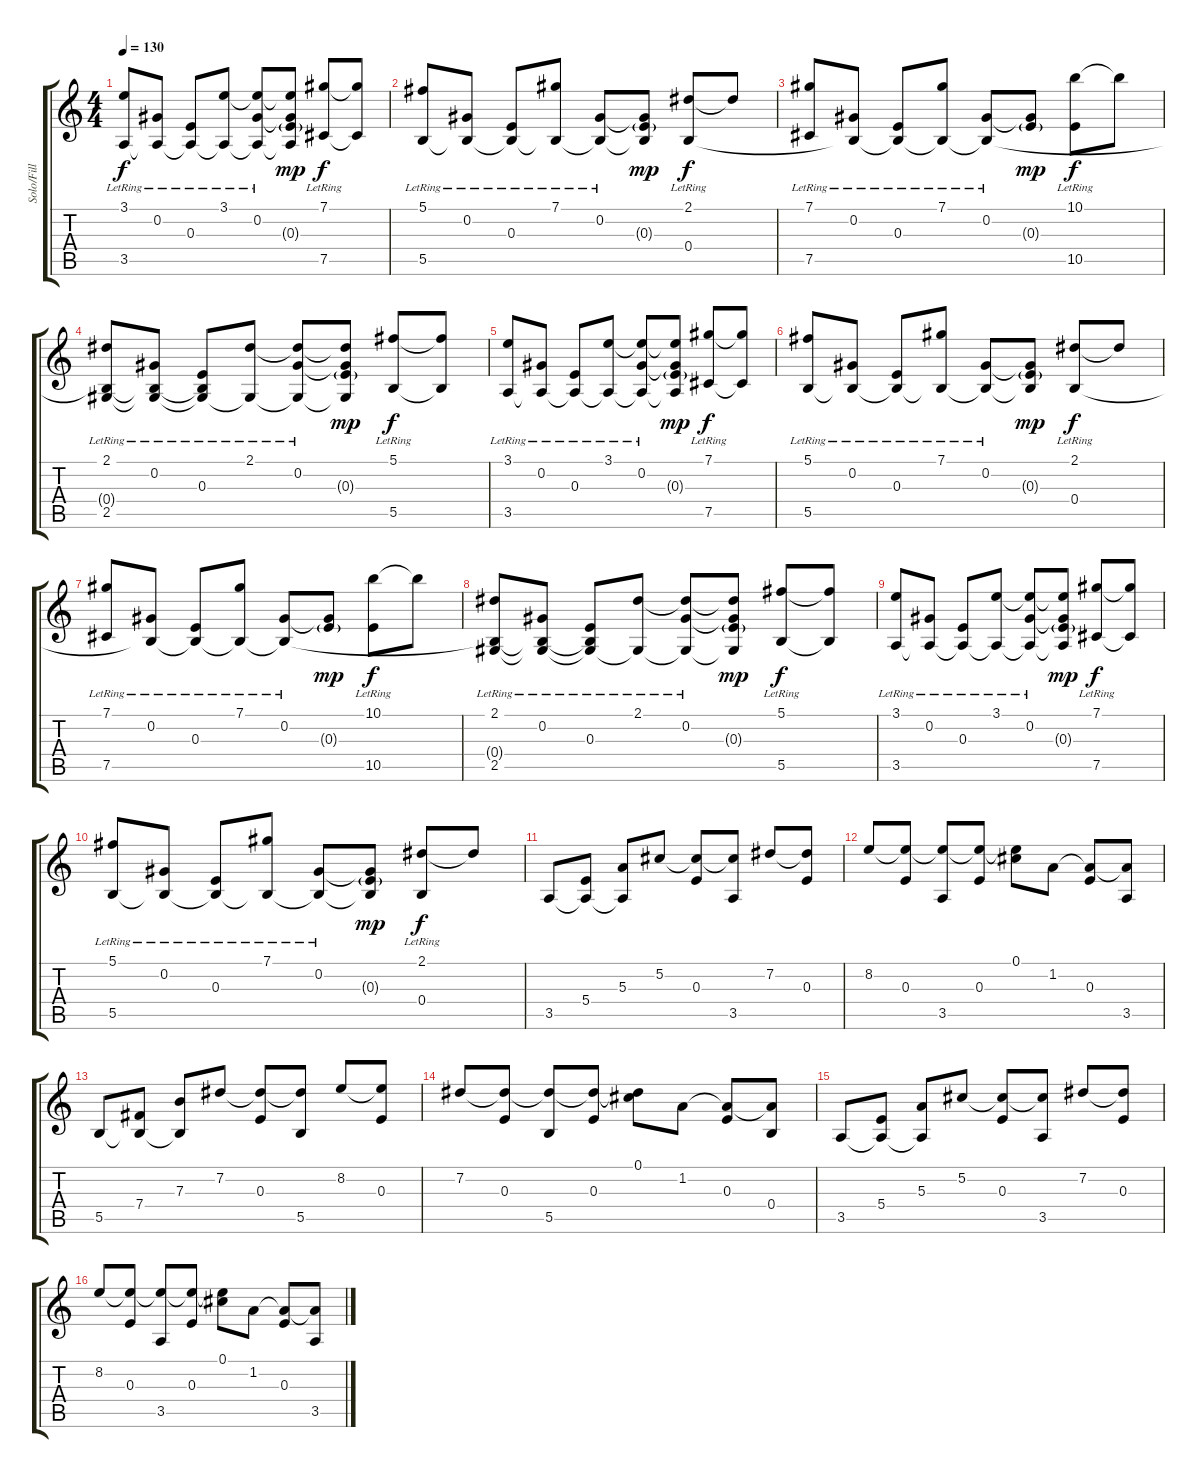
\track ("Solo/Fill Guitar" "Solo/Fill ") {instrument distortionguitar}
\staff {score tabs}
\tuning (Db4 Ab3 E3 B2 Gb2 B1) {hide}
\ts (4 4)
\tempo 130
\clef g2
\ks c
(3.1{lr} 3.5).8{dy f} (0.2{lr} 3.5{t}).8 (0.3{lr} 3.5{t}).8 (3.1{lr} 3.5{t}).8 (3.1{t} 0.2{lr} 3.5{t}).8 (3.1{t} 0.2{t} 0.3{g} 3.5{t}).8{dy mp} (7.1{lr} 7.5).8{dy f} (7.1{t} 7.5{t}).8 |
(5.1{lr} 5.5).8 (0.2{lr} 5.5{t}).8 (0.3{lr} 5.5{t}).8 (7.1{lr} 5.5{t}).8 (0.2{lr} 5.5{t}).8 (0.2{t} 0.3{g} 5.5{t}).8{dy mp} (2.1{lr} 0.4).8{dy f} 2.1{t}.8 |
(7.1{lr} 7.5).8 (0.2{lr} 0.4{t}).8 (0.3{lr} 0.4{t}).8 (7.1{lr} 0.4{t}).8 (0.2{lr} 0.4{t}).8 (0.2{t} 0.3{g}).8{dy mp} (10.1{lr} 10.5).8{dy f} 10.1{t}.8 |
(2.1{lr} 0.4{t} 2.5).8 (0.2{lr} 0.4{t} 2.5{t}).8 (0.3{lr} 0.4{t} 2.5{t}).8 (2.1{lr} 2.5{t}).8 (2.1{t} 0.2{lr} 2.5{t}).8 (2.1{t} 0.2{t} 0.3{g} 2.5{t}).8{dy mp} (5.1{lr} 5.5).8{dy f} (5.1{t} 5.5{t}).8 |
(3.1{lr} 3.5).8 (0.2{lr} 3.5{t}).8 (0.3{lr} 3.5{t}).8 (3.1{lr} 3.5{t}).8 (3.1{t} 0.2{lr} 3.5{t}).8 (3.1{t} 0.2{t} 0.3{g} 3.5{t}).8{dy mp} (7.1{lr} 7.5).8{dy f} (7.1{t} 7.5{t}).8 |
(5.1{lr} 5.5).8 (0.2{lr} 5.5{t}).8 (0.3{lr} 5.5{t}).8 (7.1{lr} 5.5{t}).8 (0.2{lr} 5.5{t}).8 (0.2{t} 0.3{g} 5.5{t}).8{dy mp} (2.1{lr} 0.4).8{dy f} 2.1{t}.8 |
(7.1{lr} 7.5).8 (0.2{lr} 0.4{t}).8 (0.3{lr} 0.4{t}).8 (7.1{lr} 0.4{t}).8 (0.2{lr} 0.4{t}).8 (0.2{t} 0.3{g}).8{dy mp} (10.1{lr} 10.5).8{dy f} 10.1{t}.8 |
(2.1{lr} 0.4{t} 2.5).8 (0.2{lr} 0.4{t} 2.5{t}).8 (0.3{lr} 0.4{t} 2.5{t}).8 (2.1{lr} 2.5{t}).8 (2.1{t} 0.2{lr} 2.5{t}).8 (2.1{t} 0.2{t} 0.3{g} 2.5{t}).8{dy mp} (5.1{lr} 5.5).8{dy f} (5.1{t} 5.5{t}).8 |
(3.1{lr} 3.5).8 (0.2{lr} 3.5{t}).8 (0.3{lr} 3.5{t}).8 (3.1{lr} 3.5{t}).8 (3.1{t} 0.2{lr} 3.5{t}).8 (3.1{t} 0.2{t} 0.3{g} 3.5{t}).8{dy mp} (7.1{lr} 7.5).8{dy f} (7.1{t} 7.5{t}).8 |
(5.1{lr} 5.5).8 (0.2{lr} 5.5{t}).8 (0.3{lr} 5.5{t}).8 (7.1{lr} 5.5{t}).8 (0.2{lr} 5.5{t}).8 (0.2{t} 0.3{g} 5.5{t}).8{dy mp} (2.1{lr} 0.4).8{dy f} 2.1{t}.8 |
3.5.8 (5.4 3.5{t}).8 (5.3 3.5{t}).8 5.2.8 (5.2{t} 0.3).8 (5.2{t} 3.5).8 7.2.8 (7.2{t} 0.3).8 |
8.2.8 (8.2{t} 0.3).8 (8.2{t} 3.5).8 (8.2{t} 0.3).8 (0.1 8.2{t}).8 1.2.8 (1.2{t} 0.3).8 (1.2{t} 3.5).8 |
5.5.8 (7.4 5.5{t}).8 (7.3 5.5{t}).8 7.2.8 (7.2{t} 0.3).8 (7.2{t} 5.5).8 8.2.8 (8.2{t} 0.3).8 |
7.2.8 (7.2{t} 0.3).8 (7.2{t} 5.5).8 (7.2{t} 0.3).8 (0.1 7.2{t}).8 1.2.8 (1.2{t} 0.3).8 (1.2{t} 0.4).8 |
3.5.8 (5.4 3.5{t}).8 (5.3 3.5{t}).8 5.2.8 (5.2{t} 0.3).8 (5.2{t} 3.5).8 7.2.8 (7.2{t} 0.3).8 |
8.2.8 (8.2{t} 0.3).8 (8.2{t} 3.5).8 (8.2{t} 0.3).8 (0.1 8.2{t}).8 1.2.8 (1.2{t} 0.3).8 (1.2{t} 3.5).8
